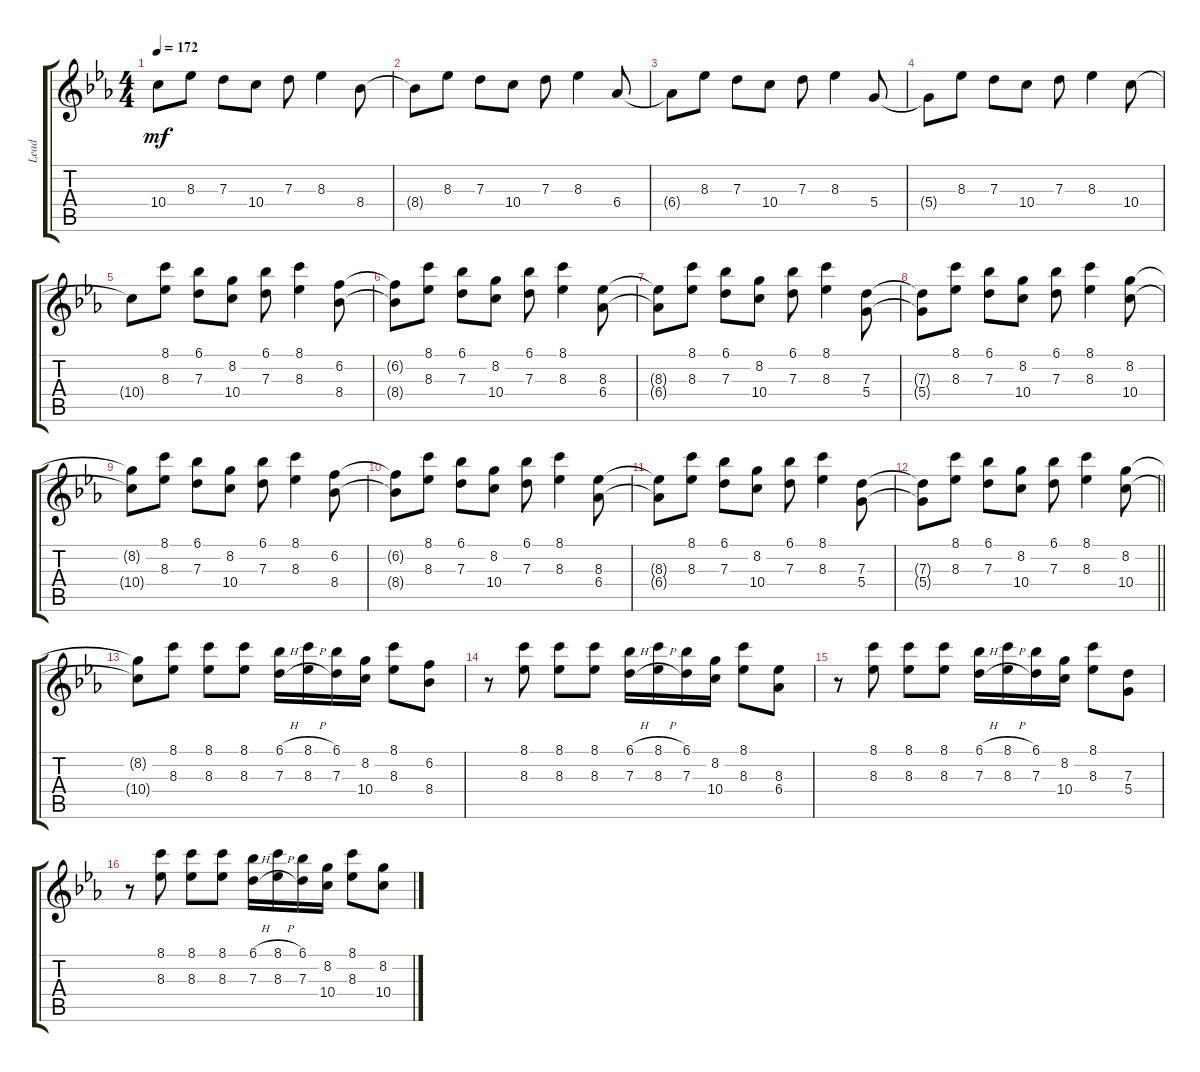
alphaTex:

\track ("Lead" "Lead") {instrument acousticguitarsteel}
\staff {score tabs}
\tuning (E4 B3 G3 D3 A2 E2) {hide}
\ts (4 4)
\tempo 172
\clef g2
\ks eb
10.4{t}.8{dy mf} 8.3.8 7.3.8 10.4.8 7.3.8 8.3.4 8.4.8 |
8.4{t}.8 8.3.8 7.3.8 10.4.8 7.3.8 8.3.4 6.4.8 |
6.4{t}.8 8.3.8 7.3.8 10.4.8 7.3.8 8.3.4 5.4.8 |
5.4{t}.8 8.3.8 7.3.8 10.4.8 7.3.8 8.3.4 10.4.8 |
10.4{t}.8 (8.1 8.3).8 (6.1 7.3).8 (8.2 10.4).8 (6.1 7.3).8 (8.1 8.3).4 (6.2 8.4).8 |
(6.2{t} 8.4{t}).8 (8.1 8.3).8 (6.1 7.3).8 (8.2 10.4).8 (6.1 7.3).8 (8.1 8.3).4 (8.3 6.4).8 |
(8.3{t} 6.4{t}).8 (8.1 8.3).8 (6.1 7.3).8 (8.2 10.4).8 (6.1 7.3).8 (8.1 8.3).4 (7.3 5.4).8 |
(7.3{t} 5.4{t}).8 (8.1 8.3).8 (6.1 7.3).8 (8.2 10.4).8 (6.1 7.3).8 (8.1 8.3).4 (8.2 10.4).8 |
(8.2{t} 10.4{t}).8 (8.1 8.3).8 (6.1 7.3).8 (8.2 10.4).8 (6.1 7.3).8 (8.1 8.3).4 (6.2 8.4).8 |
(6.2{t} 8.4{t}).8 (8.1 8.3).8 (6.1 7.3).8 (8.2 10.4).8 (6.1 7.3).8 (8.1 8.3).4 (8.3 6.4).8 |
(8.3{t} 6.4{t}).8 (8.1 8.3).8 (6.1 7.3).8 (8.2 10.4).8 (6.1 7.3).8 (8.1 8.3).4 (7.3 5.4).8 |
\barLineRight lightlight
(7.3{t} 5.4{t}).8 (8.1 8.3).8 (6.1 7.3).8 (8.2 10.4).8 (6.1 7.3).8 (8.1 8.3).4 (8.2 10.4).8 |
(8.2{t} 10.4{t}).8 (8.1 8.3).8 (8.1 8.3).8 (8.1 8.3).8 (6.1{h} 7.3{h}).16 (8.1{h} 8.3{h}).16 (6.1 7.3).16 (8.2 10.4).16 (8.1 8.3).8 (6.2 8.4).8 |
r.8 (8.1 8.3).8 (8.1 8.3).8 (8.1 8.3).8 (6.1{h} 7.3{h}).16 (8.1{h} 8.3{h}).16 (6.1 7.3).16 (8.2 10.4).16 (8.1 8.3).8 (8.3 6.4).8 |
r.8 (8.1 8.3).8 (8.1 8.3).8 (8.1 8.3).8 (6.1{h} 7.3{h}).16 (8.1{h} 8.3{h}).16 (6.1 7.3).16 (8.2 10.4).16 (8.1 8.3).8 (7.3 5.4).8 |
r.8 (8.1 8.3).8 (8.1 8.3).8 (8.1 8.3).8 (6.1{h} 7.3{h}).16 (8.1{h} 8.3{h}).16 (6.1 7.3).16 (8.2 10.4).16 (8.1 8.3).8 (8.2 10.4).8
